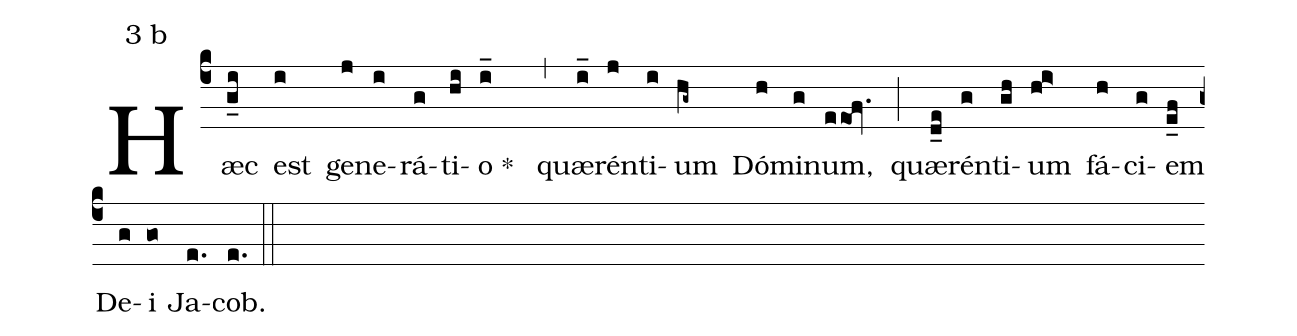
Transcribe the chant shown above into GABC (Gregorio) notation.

mode:3 b;
%%
(c4)Hæc(g_i) est(i) ge(j)ne(i)rá(g)ti(hi)o(i_) *()(,) quæ(i_)rén(j)ti(i)um(hg~) Dó(h)mi(g)num,(eeof.) (;) quæ(d_e)rén(g)ti(gh)um(hi>) fá(h)ci(g)em(e_f) De(g)i(go) Ja(e.)cob.(e.) (::)
